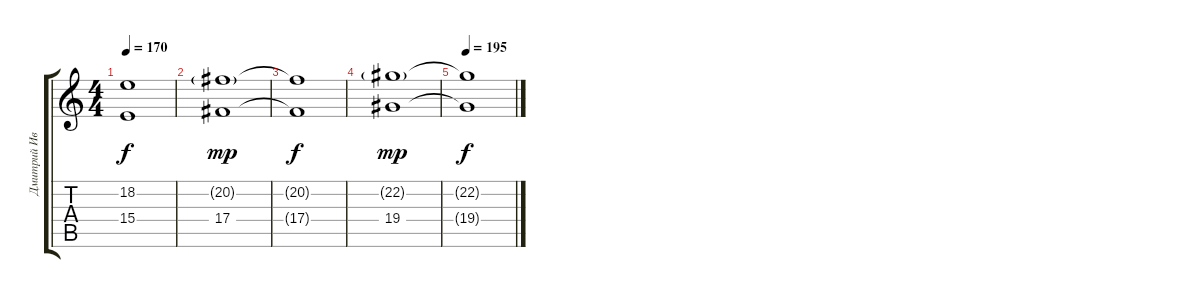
\track ("Дмитрий Иванов" "Дмитрий Ив") {instrument frenchhorn}
\staff {score tabs}
\tuning (Eb4 Bb3 Gb3 Db3 Ab2 Eb2) {hide}
\ts (4 4)
\tempo 170
\clef g2
\ks c
(18.2{t} 15.4{t}).1{dy f} |
(20.2{g} 17.4).1{dy mp} |
(20.2{t} 17.4{t}).1{dy f} |
(22.2{g} 19.4).1{dy mp} |
\tempo 195
(22.2{t} 19.4{t}).1{dy f}
